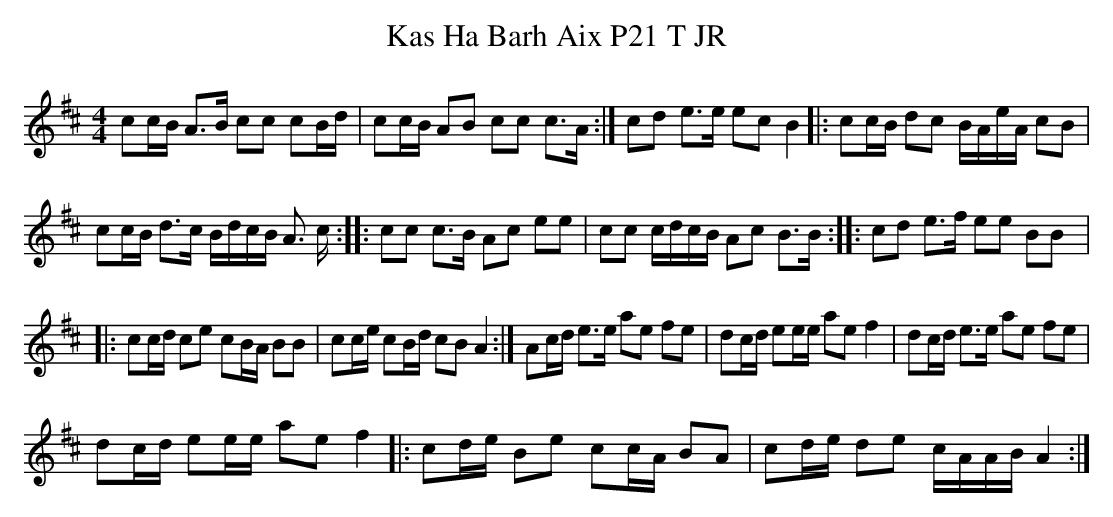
X:1
T:Kas Ha Barh Aix P21 T JR
M:4/4
K:D
cc/B/ A3/2B/ cc cB/d/|cc/B/ AB cc c3/2A/ :|cd e3/2e/ ec B2 |:cc/B/ dc B/A/e/A/ cB |
cc/B/ d3/2c/ B/d/c/B/ A3/2 c/ ::cc c3/2B/ Ac ee |cc c/d/c/B/ Ac B3/2B/ ::cd e3/2f/ ee BB |:
cc/d/ ce cB/A/ BB |cc/e/ cB/d/ cB A2 :|Ac/d/ e3/2e/ ae fe |dc/d/ ee/e/ ae f2 |dc/d/ e3/2e/ ae fe |
dc/d/ ee/e/ ae f2 |:cd/e/ Be cc/A/ BA |cd/e/ de c/A/A/B/ A2 :|
